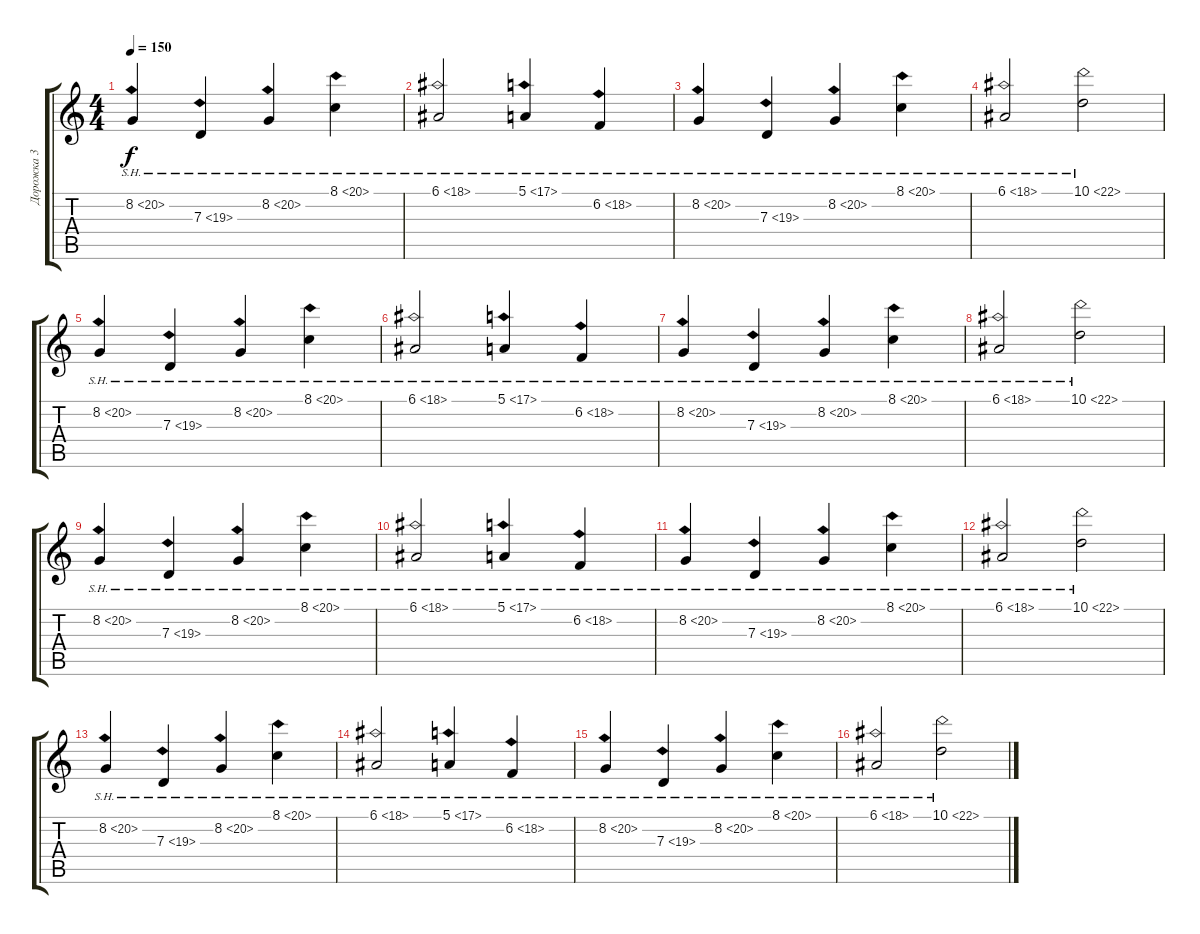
\track ("Дорожка 3" "Дорожка 3") {instrument pizzicatostrings}
\staff {score tabs}
\tuning (E4 B3 G3 D3 A2 E2) {hide}
\ts (4 4)
\tempo 150
\clef g2
\ks c
8.2{sh 12}.4{dy f} 7.3{sh 12}.4 8.2{sh 12}.4 8.1{sh 12}.4 |
6.1{sh 12}.2 5.1{sh 12}.4 6.2{sh 12}.4 |
8.2{sh 12}.4 7.3{sh 12}.4 8.2{sh 12}.4 8.1{sh 12}.4 |
6.1{sh 12}.2 10.1{sh 12}.2 |
8.2{sh 12}.4 7.3{sh 12}.4 8.2{sh 12}.4 8.1{sh 12}.4 |
6.1{sh 12}.2 5.1{sh 12}.4 6.2{sh 12}.4 |
8.2{sh 12}.4 7.3{sh 12}.4 8.2{sh 12}.4 8.1{sh 12}.4 |
6.1{sh 12}.2 10.1{sh 12}.2 |
8.2{sh 12}.4 7.3{sh 12}.4 8.2{sh 12}.4 8.1{sh 12}.4 |
6.1{sh 12}.2 5.1{sh 12}.4 6.2{sh 12}.4 |
8.2{sh 12}.4 7.3{sh 12}.4 8.2{sh 12}.4 8.1{sh 12}.4 |
6.1{sh 12}.2 10.1{sh 12}.2 |
8.2{sh 12}.4 7.3{sh 12}.4 8.2{sh 12}.4 8.1{sh 12}.4 |
6.1{sh 12}.2 5.1{sh 12}.4 6.2{sh 12}.4 |
8.2{sh 12}.4 7.3{sh 12}.4 8.2{sh 12}.4 8.1{sh 12}.4 |
6.1{sh 12}.2 10.1{sh 12}.2
